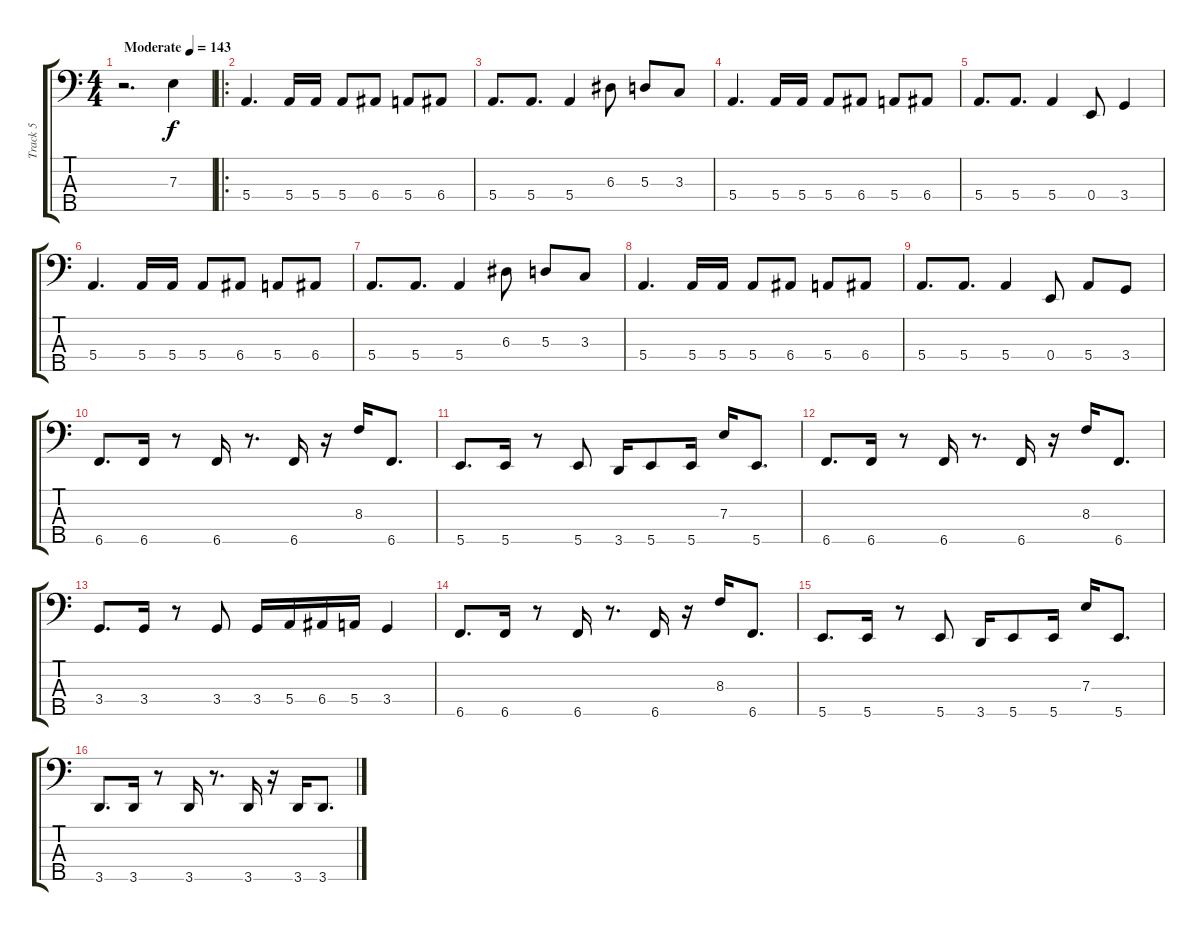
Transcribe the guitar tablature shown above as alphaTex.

\track ("Track 5" "Track 5") {instrument electricbassfinger}
\staff {score tabs}
\tuning (G2 D2 A1 E1 B0) {hide}
\ts (4 4)
\tempo (143 "Moderate")
\clef f4
\ks c
r.2{d dy f instrument electricbassfinger} 7.3.4 |
\ro
5.4.4{d} 5.4.16 5.4.16 5.4.8 6.4.8 5.4.8 6.4.8 |
5.4.8{d} 5.4.8{d} 5.4.4 6.3.8 5.3.8 3.3.8 |
5.4.4{d} 5.4.16 5.4.16 5.4.8 6.4.8 5.4.8 6.4.8 |
5.4.8{d} 5.4.8{d} 5.4.4 0.4.8 3.4.4 |
5.4.4{d} 5.4.16 5.4.16 5.4.8 6.4.8 5.4.8 6.4.8 |
5.4.8{d} 5.4.8{d} 5.4.4 6.3.8 5.3.8 3.3.8 |
5.4.4{d} 5.4.16 5.4.16 5.4.8 6.4.8 5.4.8 6.4.8 |
5.4.8{d} 5.4.8{d} 5.4.4 0.4.8 5.4.8 3.4.8 |
6.5.8{d} 6.5.16 r.8 6.5.16 r.8{d} 6.5.16 r.16 8.3.16 6.5.8{d} |
5.5.8{d} 5.5.16 r.8 5.5.8 3.5.16 5.5.8 5.5.16 7.3.16 5.5.8{d} |
6.5.8{d} 6.5.16 r.8 6.5.16 r.8{d} 6.5.16 r.16 8.3.16 6.5.8{d} |
3.4.8{d} 3.4.16 r.8 3.4.8 3.4.16 5.4.16 6.4.16 5.4.16 3.4.4 |
6.5.8{d} 6.5.16 r.8 6.5.16 r.8{d} 6.5.16 r.16 8.3.16 6.5.8{d} |
5.5.8{d} 5.5.16 r.8 5.5.8 3.5.16 5.5.8 5.5.16 7.3.16 5.5.8{d} |
3.5.8{d} 3.5.16 r.8 3.5.16 r.8{d} 3.5.16 r.16 3.5.16 3.5.8{d}
